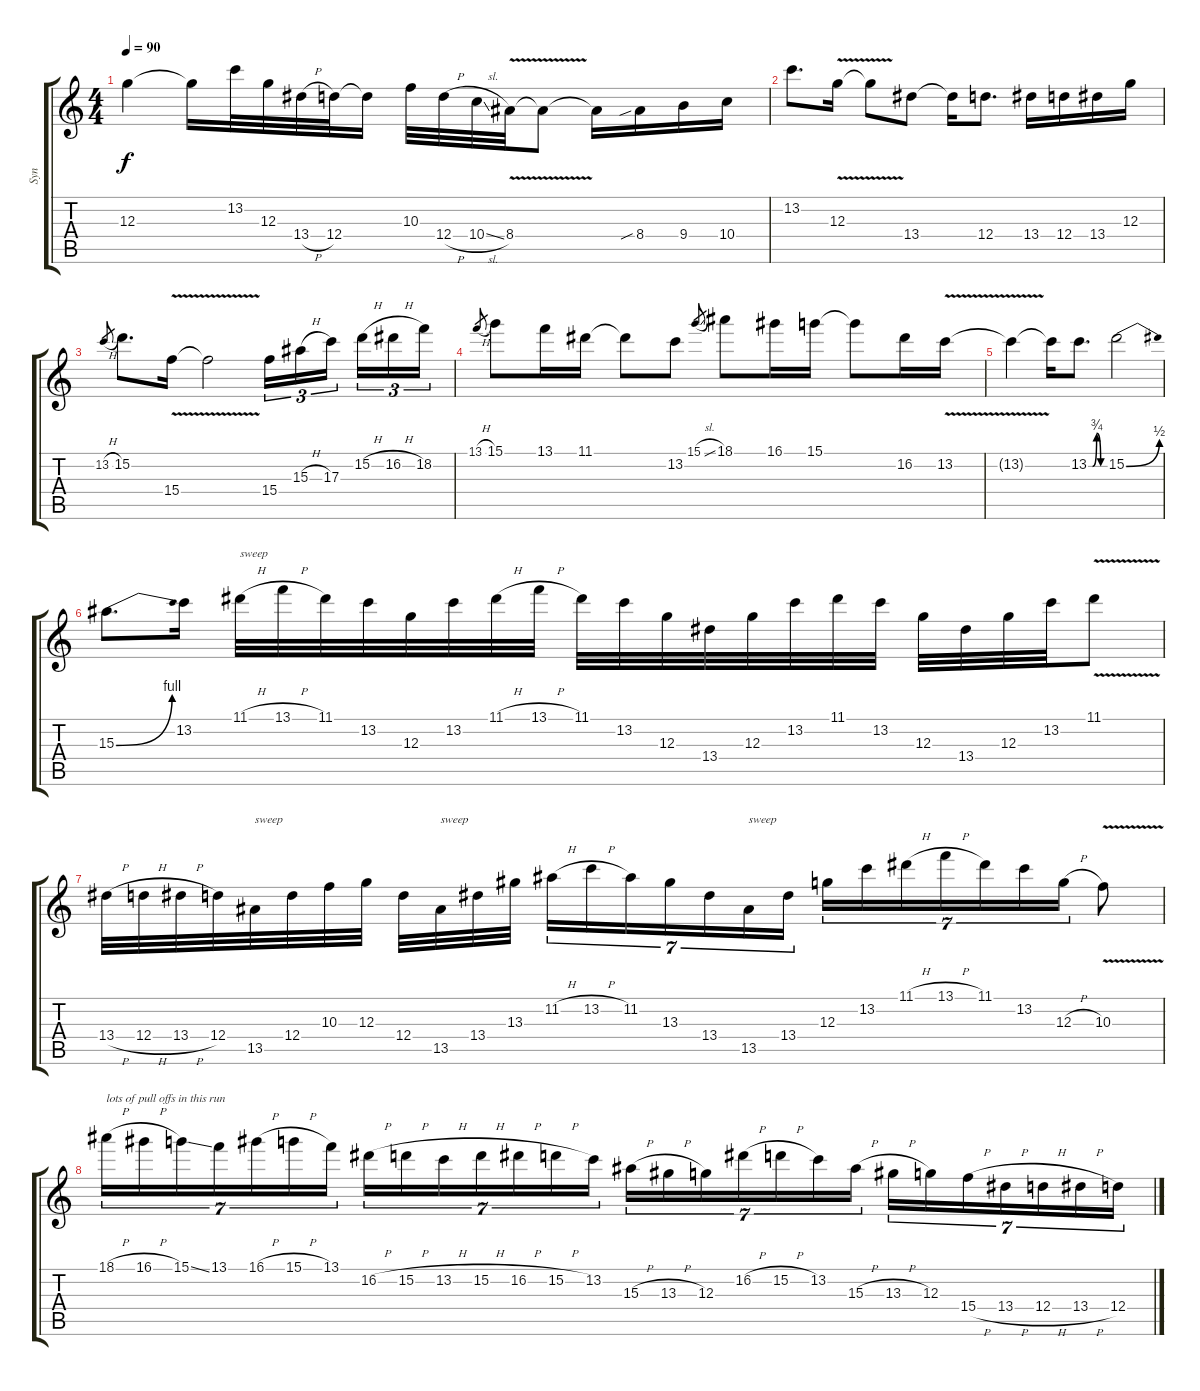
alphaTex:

\track ("Syn" "Syn") {instrument distortionguitar}
\staff {score tabs}
\tuning (E4 B3 G3 D3 A2 D2) {hide}
\ts (4 4)
\tempo 90
\clef g2
\ks c
12.3{t}.4{dy f} 12.3{t}.16 13.2.32 12.3.32 13.4{h}.32 12.4.32 12.4{t}.16 10.3.32 12.4{h}.32 10.4{sl}.32 8.4{v}.32 8.4{t}.8 8.4{t}.16 8.4{sib}.16 9.4.16 10.4.16 |
13.2.8{d} 12.3{v}.16 12.3{t}.8 13.4.8 13.4{t}.16 12.4.8{d} 13.4.16 12.4.16 13.4.16 12.3.16 |
13.2{h}.8{gr} 15.2.8{d} 15.4{v}.16 15.4{t}.2 15.4.16{tu (3 2)} 15.3{h}.16{tu (3 2)} 17.3.16{tu (3 2) beam splitsecondary} 15.2{h}.16{tu (3 2)} 16.2{h}.16{tu (3 2)} 18.2.16{tu (3 2)} |
13.1{h}.8{gr} 15.1.8 13.1.16 11.1.16 11.1{t}.8 13.2.8 15.1{sl}.8{gr} 18.1.8 16.1.16 15.1.16 15.1{t}.8 16.2.16 13.2{v}.16 |
13.2{t}.4 13.2{t}.16 13.2{be (custom 0 0 15 0 30 3 45 0 60 0)}.8{d} 15.2{be (bend 0 0 60 2)}.2 |
15.3{be (bend 0 0 60 4)}.8{d} 13.2.16 11.1{h}.32{txt "sweep"} 13.1{h}.32 11.1.32 13.2.32 12.3.32 13.2.32 11.1{h}.32 13.1{h}.32 11.1.32 13.2.32 12.3.32 13.4.32 12.3.32 13.2.32 11.1.32 13.2.32 12.3.32 13.4.32 12.3.32 13.2.32 11.1{v}.8 |
13.4{h}.32 12.4{h}.32 13.4{h}.32 12.4.32 13.5.32{txt "sweep"} 12.4.32 10.3.32 12.3.32 12.4.32 13.5.32{txt "sweep"} 13.4.32 13.3.32{beam splitsecondary} 11.2{h}.16{tu (7 4)} 13.2{h}.16{tu (7 4)} 11.2.16{tu (7 4)} 13.3.16{tu (7 4)} 13.4.16{tu (7 4)} 13.5.16{tu (7 4) txt "sweep"} 13.4.16{tu (7 4) beam splitsecondary} 12.3.16{tu (7 4)} 13.2.16{tu (7 4)} 11.1{h}.16{tu (7 4)} 13.1{h}.16{tu (7 4)} 11.1.16{tu (7 4)} 13.2.16{tu (7 4)} 12.3{h}.16{tu (7 4)} 10.3{v}.8 |
18.1{h}.16{tu (7 4) txt "lots of pull offs in this run"} 16.1{h}.16{tu (7 4)} 15.1{ss}.16{tu (7 4)} 13.1.16{tu (7 4)} 16.1{h}.16{tu (7 4)} 15.1{h}.16{tu (7 4)} 13.1.16{tu (7 4)} 16.2{h}.16{tu (7 4)} 15.2{h}.16{tu (7 4)} 13.2{h}.16{tu (7 4)} 15.2{h}.16{tu (7 4)} 16.2{h}.16{tu (7 4)} 15.2{h}.16{tu (7 4)} 13.2.16{tu (7 4)} 15.3{h}.16{tu (7 4)} 13.3{h}.16{tu (7 4)} 12.3.16{tu (7 4)} 16.2{h}.16{tu (7 4)} 15.2{h}.16{tu (7 4)} 13.2.16{tu (7 4)} 15.3{h}.16{tu (7 4)} 13.3{h}.16{tu (7 4)} 12.3.16{tu (7 4)} 15.4{h}.16{tu (7 4)} 13.4{h}.16{tu (7 4)} 12.4{h}.16{tu (7 4)} 13.4{h}.16{tu (7 4)} 12.4.16{tu (7 4)}
